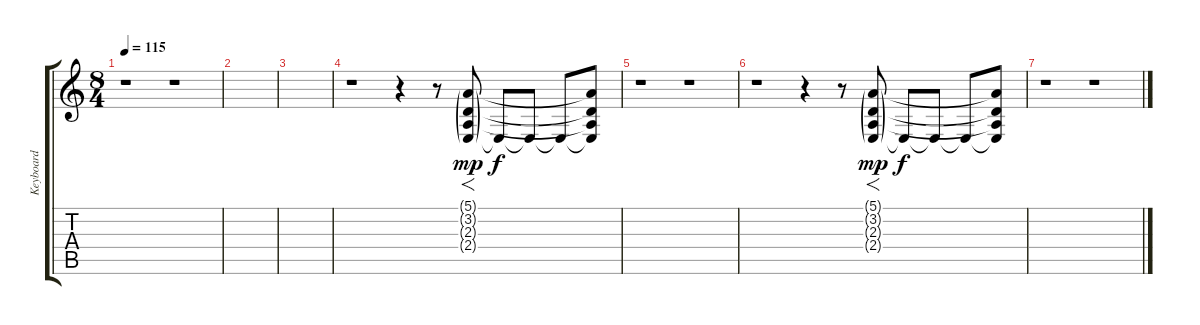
\track ("Keyboard" "Keyboard") {instrument acousticgrandpiano}
\staff {score tabs}
\tuning (E4 B3 G3 D3 A2 E2) {hide}
\ts (8 4)
\tempo 115
\clef g2
\ks c
r.1{dy f instrument acousticgrandpiano} r.1 |
|
|
r.1 r.4 r.8 (5.1{g} 3.2{g} 2.3{g} 2.4{g}).8{f dy mp instrument reversecymbal} 2.4{t}.8{dy f} 2.4{t}.8 2.4{t}.8 (5.1{t} 3.2{t} 2.3{t} 2.4{t}).8 |
r.1{instrument acousticgrandpiano} r.1 |
r.1 r.4 r.8 (5.1{g} 3.2{g} 2.3{g} 2.4{g}).8{f dy mp instrument reversecymbal} 2.4{t}.8{dy f} 2.4{t}.8 2.4{t}.8 (5.1{t} 3.2{t} 2.3{t} 2.4{t}).8 |
r.1{instrument acousticgrandpiano} r.1
